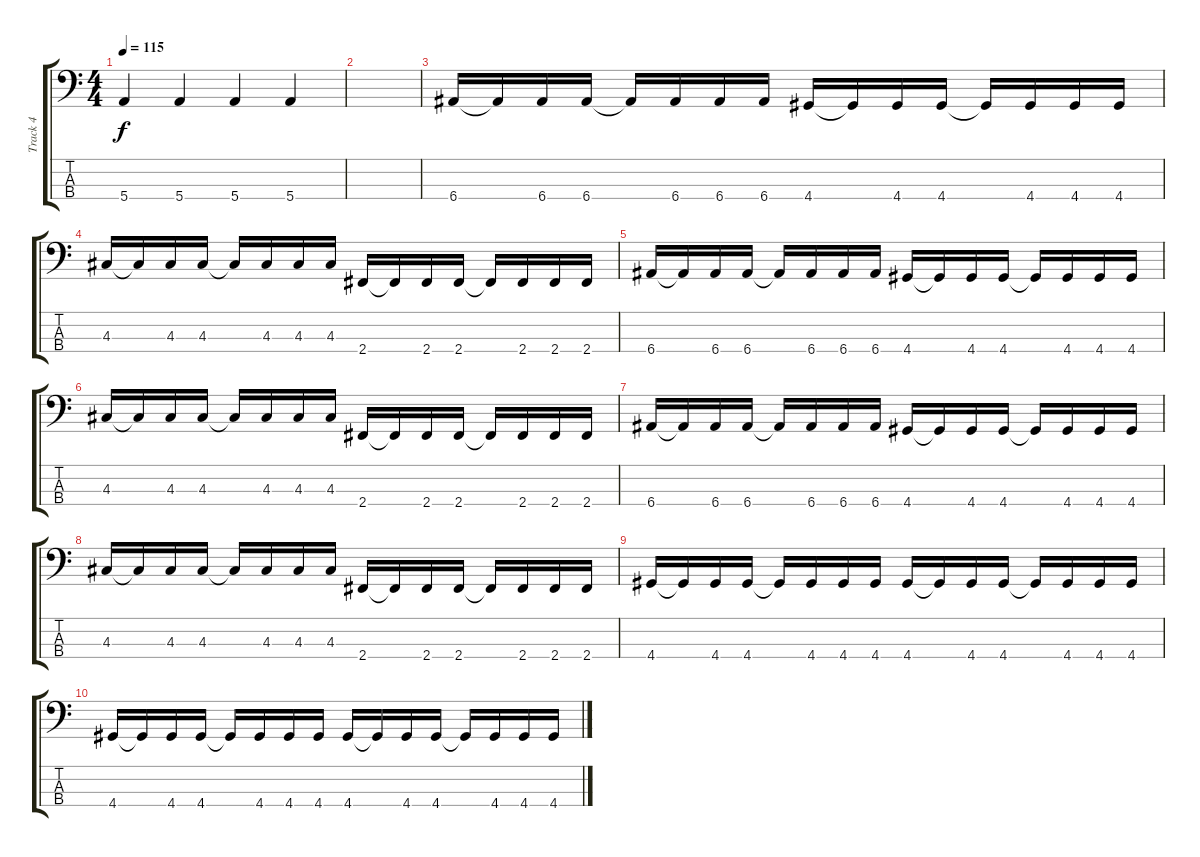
\track ("Track 4" "Track 4") {instrument electricbasspick}
\staff {score tabs}
\tuning (G2 D2 A1 E1) {hide}
\ts (4 4)
\tempo 115
\clef f4
\ks c
5.4.4{dy f} 5.4.4 5.4.4 5.4.4 |
|
6.4.16 6.4{t}.16 6.4.16 6.4.16 6.4{t}.16 6.4.16 6.4.16 6.4.16 4.4.16 4.4{t}.16 4.4.16 4.4.16 4.4{t}.16 4.4.16 4.4.16 4.4.16 |
4.3.16 4.3{t}.16 4.3.16 4.3.16 4.3{t}.16 4.3.16 4.3.16 4.3.16 2.4.16 2.4{t}.16 2.4.16 2.4.16 2.4{t}.16 2.4.16 2.4.16 2.4.16 |
6.4.16 6.4{t}.16 6.4.16 6.4.16 6.4{t}.16 6.4.16 6.4.16 6.4.16 4.4.16 4.4{t}.16 4.4.16 4.4.16 4.4{t}.16 4.4.16 4.4.16 4.4.16 |
4.3.16 4.3{t}.16 4.3.16 4.3.16 4.3{t}.16 4.3.16 4.3.16 4.3.16 2.4.16 2.4{t}.16 2.4.16 2.4.16 2.4{t}.16 2.4.16 2.4.16 2.4.16 |
6.4.16 6.4{t}.16 6.4.16 6.4.16 6.4{t}.16 6.4.16 6.4.16 6.4.16 4.4.16 4.4{t}.16 4.4.16 4.4.16 4.4{t}.16 4.4.16 4.4.16 4.4.16 |
4.3.16 4.3{t}.16 4.3.16 4.3.16 4.3{t}.16 4.3.16 4.3.16 4.3.16 2.4.16 2.4{t}.16 2.4.16 2.4.16 2.4{t}.16 2.4.16 2.4.16 2.4.16 |
4.4.16 4.4{t}.16 4.4.16 4.4.16 4.4{t}.16 4.4.16 4.4.16 4.4.16 4.4.16 4.4{t}.16 4.4.16 4.4.16 4.4{t}.16 4.4.16 4.4.16 4.4.16 |
4.4.16 4.4{t}.16 4.4.16 4.4.16 4.4{t}.16 4.4.16 4.4.16 4.4.16 4.4.16 4.4{t}.16 4.4.16 4.4.16 4.4{t}.16 4.4.16 4.4.16 4.4.16
